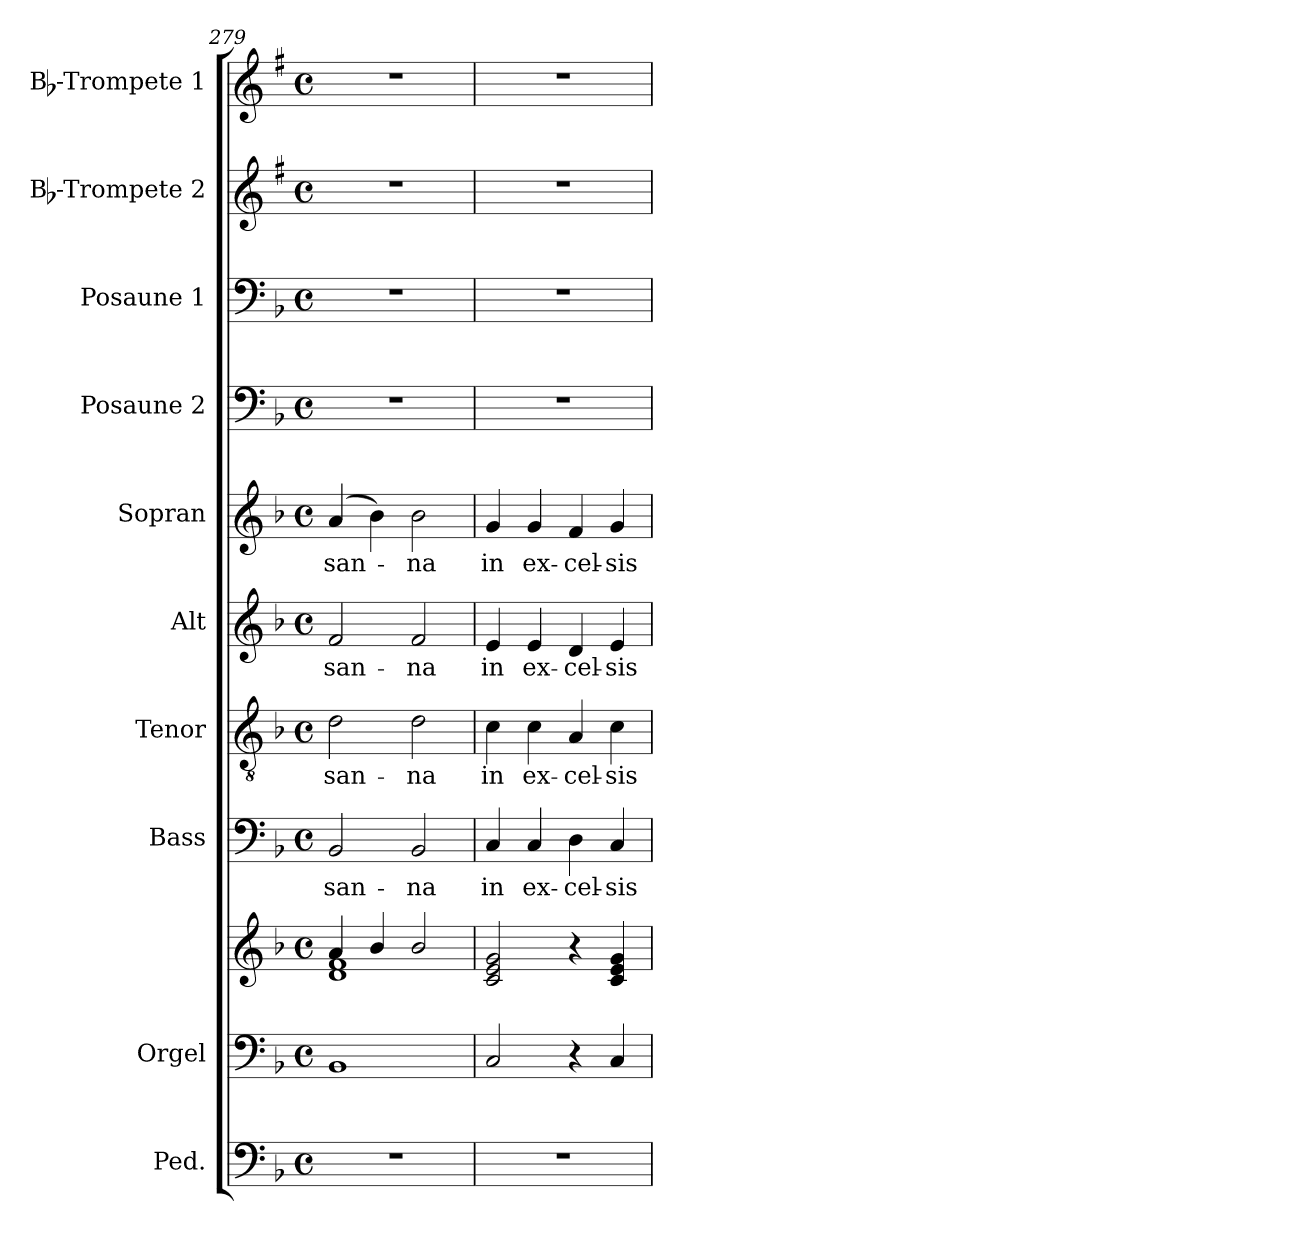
**kern	**kern	**kern	**kern	**text	**kern	**text	**kern	**text	**kern	**text	**kern	**kern	**kern	**kern
*part10	*part9	*part9	*part8	*part8	*part7	*part7	*part6	*part6	*part5	*part5	*part4	*part3	*part2	*part1
*staff11	*staff10	*staff9	*staff8	*staff8	*staff7	*staff7	*staff6	*staff6	*staff5	*staff5	*staff4	*staff3	*staff2	*staff1
*I"Ped.	*I"Orgel	*	*I"Bass	*	*I"Tenor	*	*I"Alt	*	*I"Sopran	*	*I"Posaune 2	*I"Posaune 1	*I"Bb-Trompete 2	*I"Bb-Trompete 1
*	*I'Org.	*	*I'B.	*	*I'T.	*	*I'A.	*	*I'S.	*	*I'Pos. 2	*I'Pos. 1	*I'Bb Trp. 2	*I'Bb Trp. 1
*clefF4	*clefF4	*clefG2	*clefF4	*	*clefGv2	*	*clefG2	*	*clefG2	*	*clefF4	*clefF4	*clefG2	*clefG2
*ITrd7c12	*	*	*	*	*	*	*	*	*	*	*	*	*ITrd1c2	*ITrd1c2
*k[b-]	*k[b-]	*k[b-]	*k[b-]	*	*k[b-]	*	*k[b-]	*	*k[b-]	*	*k[b-]	*k[b-]	*k[b-]	*k[b-]
*F:	*F:	*F:	*F:	*	*F:	*	*F:	*	*F:	*	*F:	*F:	*F:	*F:
*M4/4	*M4/4	*M4/4	*M4/4	*	*M4/4	*	*M4/4	*	*M4/4	*	*M4/4	*M4/4	*M4/4	*M4/4
*met(c)	*met(c)	*met(c)	*met(c)	*	*met(c)	*	*met(c)	*	*met(c)	*	*met(c)	*met(c)	*met(c)	*met(c)
=279	=279	=279	=279	=279	=279	=279	=279	=279	=279	=279	=279	=279	=279	=279
*	*	*^	*	*	*	*	*	*	*	*	*	*	*	*
!	!	!	!	!	!LO:LY:b	!	!LO:LY:b	!	!LO:LY:b	!	!LO:LY:b	!	!	!	!
1r	1BB-	4a/	1d 1f	2BB-/	-san-	2d\	-san-	2f/	-san-	(4a/	-san-	1r	1r	1r	1r
.	.	4b-/	.	.	.	.	.	.	.	4b-\)	.	.	.	.	.
!	!	!	!	!	!LO:LY:b	!	!LO:LY:b	!	!LO:LY:b	!	!LO:LY:b	!	!	!	!
.	.	2b-/	.	2BB-/	-na	2d\	-na	2f/	-na	2b-\	-na	.	.	.	.
*	*	*v	*v	*	*	*	*	*	*	*	*	*	*	*	*
=280	=280	=280	=280	=280	=280	=280	=280	=280	=280	=280	=280	=280	=280	=280
!	!	!	!	!LO:LY:b	!	!LO:LY:b	!	!LO:LY:b	!	!LO:LY:b	!	!	!	!
1r	2C/	2c/ 2e/ 2g/	4C/	in	4c\	in	4e/	in	4g/	in	1r	1r	1r	1r
!	!	!	!	!LO:LY:b	!	!LO:LY:b	!	!LO:LY:b	!	!LO:LY:b	!	!	!	!
.	.	.	4C/	ex-	4c\	ex-	4e/	ex-	4g/	ex-	.	.	.	.
!	!	!	!	!LO:LY:b	!	!LO:LY:b	!	!LO:LY:b	!	!LO:LY:b	!	!	!	!
.	4r	4r	4D\	-cel-	4A/	-cel-	4d/	-cel-	4f/	-cel-	.	.	.	.
!	!	!	!	!LO:LY:b	!	!LO:LY:b	!	!LO:LY:b	!	!LO:LY:b	!	!	!	!
.	4C/	4c/ 4e/ 4g/	4C/	-sis	4c\	-sis	4e/	-sis	4g/	-sis	.	.	.	.
=	=	=	=	=	=	=	=	=	=	=	=	=	=	=
*-	*-	*-	*-	*-	*-	*-	*-	*-	*-	*-	*-	*-	*-	*-
